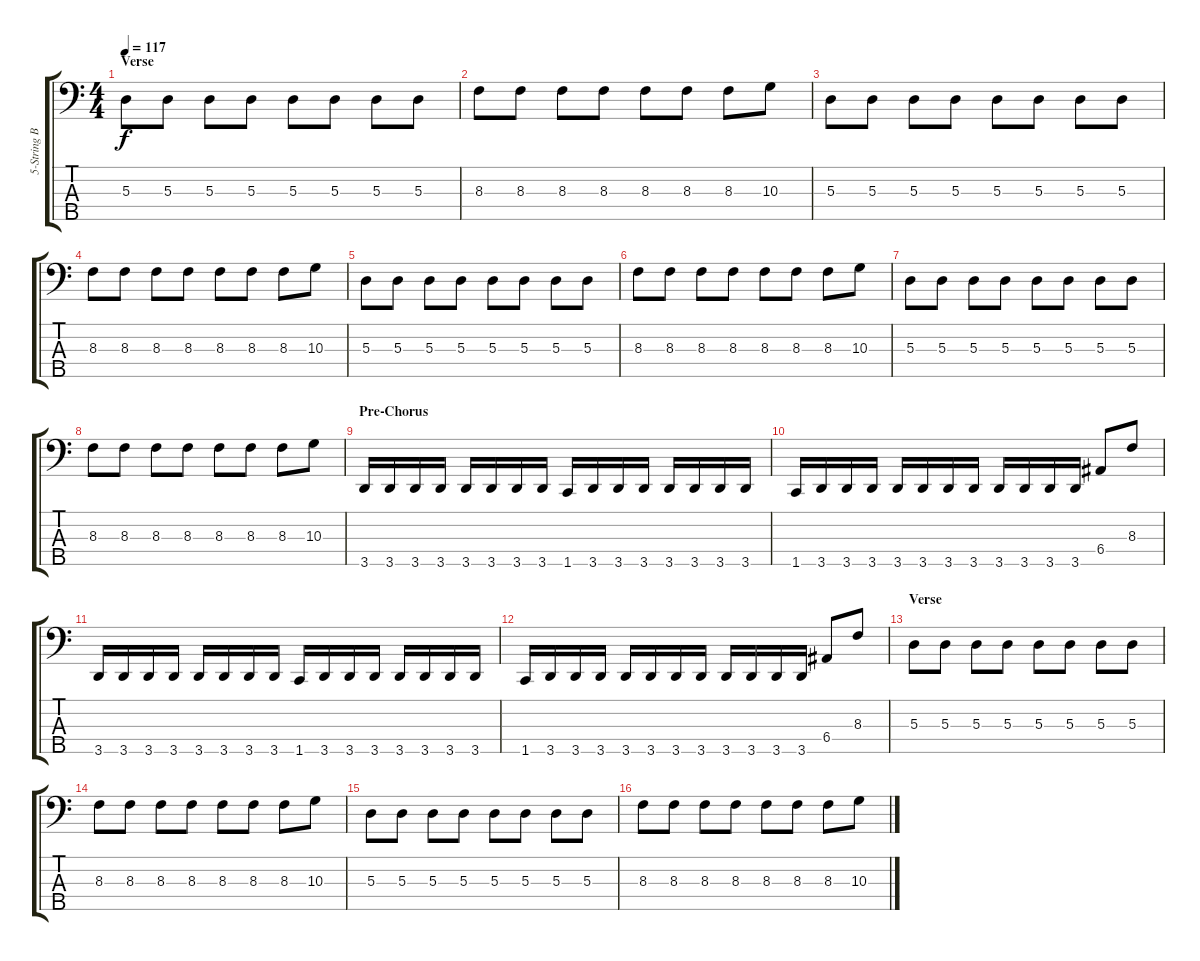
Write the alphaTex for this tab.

\track ("5-String Bass" "5-String B") {instrument electricbasspick}
\staff {score tabs}
\tuning (G2 D2 A1 E1 B0) {hide}
\ts (4 4)
\section ("" "Verse")
\tempo 117
\clef f4
\ks c
5.3.8{dy f} 5.3.8 5.3.8 5.3.8 5.3.8 5.3.8 5.3.8 5.3.8 |
8.3.8 8.3.8 8.3.8 8.3.8 8.3.8 8.3.8 8.3.8 10.3.8 |
5.3.8 5.3.8 5.3.8 5.3.8 5.3.8 5.3.8 5.3.8 5.3.8 |
8.3.8 8.3.8 8.3.8 8.3.8 8.3.8 8.3.8 8.3.8 10.3.8 |
5.3.8 5.3.8 5.3.8 5.3.8 5.3.8 5.3.8 5.3.8 5.3.8 |
8.3.8 8.3.8 8.3.8 8.3.8 8.3.8 8.3.8 8.3.8 10.3.8 |
5.3.8 5.3.8 5.3.8 5.3.8 5.3.8 5.3.8 5.3.8 5.3.8 |
8.3.8 8.3.8 8.3.8 8.3.8 8.3.8 8.3.8 8.3.8 10.3.8 |
\section ("" "Pre-Chorus")
3.5.16 3.5.16 3.5.16 3.5.16 3.5.16 3.5.16 3.5.16 3.5.16 1.5.16 3.5.16 3.5.16 3.5.16 3.5.16 3.5.16 3.5.16 3.5.16 |
1.5.16 3.5.16 3.5.16 3.5.16 3.5.16 3.5.16 3.5.16 3.5.16 3.5.16 3.5.16 3.5.16 3.5.16 6.4.8 8.3.8 |
3.5.16 3.5.16 3.5.16 3.5.16 3.5.16 3.5.16 3.5.16 3.5.16 1.5.16 3.5.16 3.5.16 3.5.16 3.5.16 3.5.16 3.5.16 3.5.16 |
1.5.16 3.5.16 3.5.16 3.5.16 3.5.16 3.5.16 3.5.16 3.5.16 3.5.16 3.5.16 3.5.16 3.5.16 6.4.8 8.3.8 |
\section ("" "Verse")
5.3.8 5.3.8 5.3.8 5.3.8 5.3.8 5.3.8 5.3.8 5.3.8 |
8.3.8 8.3.8 8.3.8 8.3.8 8.3.8 8.3.8 8.3.8 10.3.8 |
5.3.8 5.3.8 5.3.8 5.3.8 5.3.8 5.3.8 5.3.8 5.3.8 |
8.3.8 8.3.8 8.3.8 8.3.8 8.3.8 8.3.8 8.3.8 10.3.8
